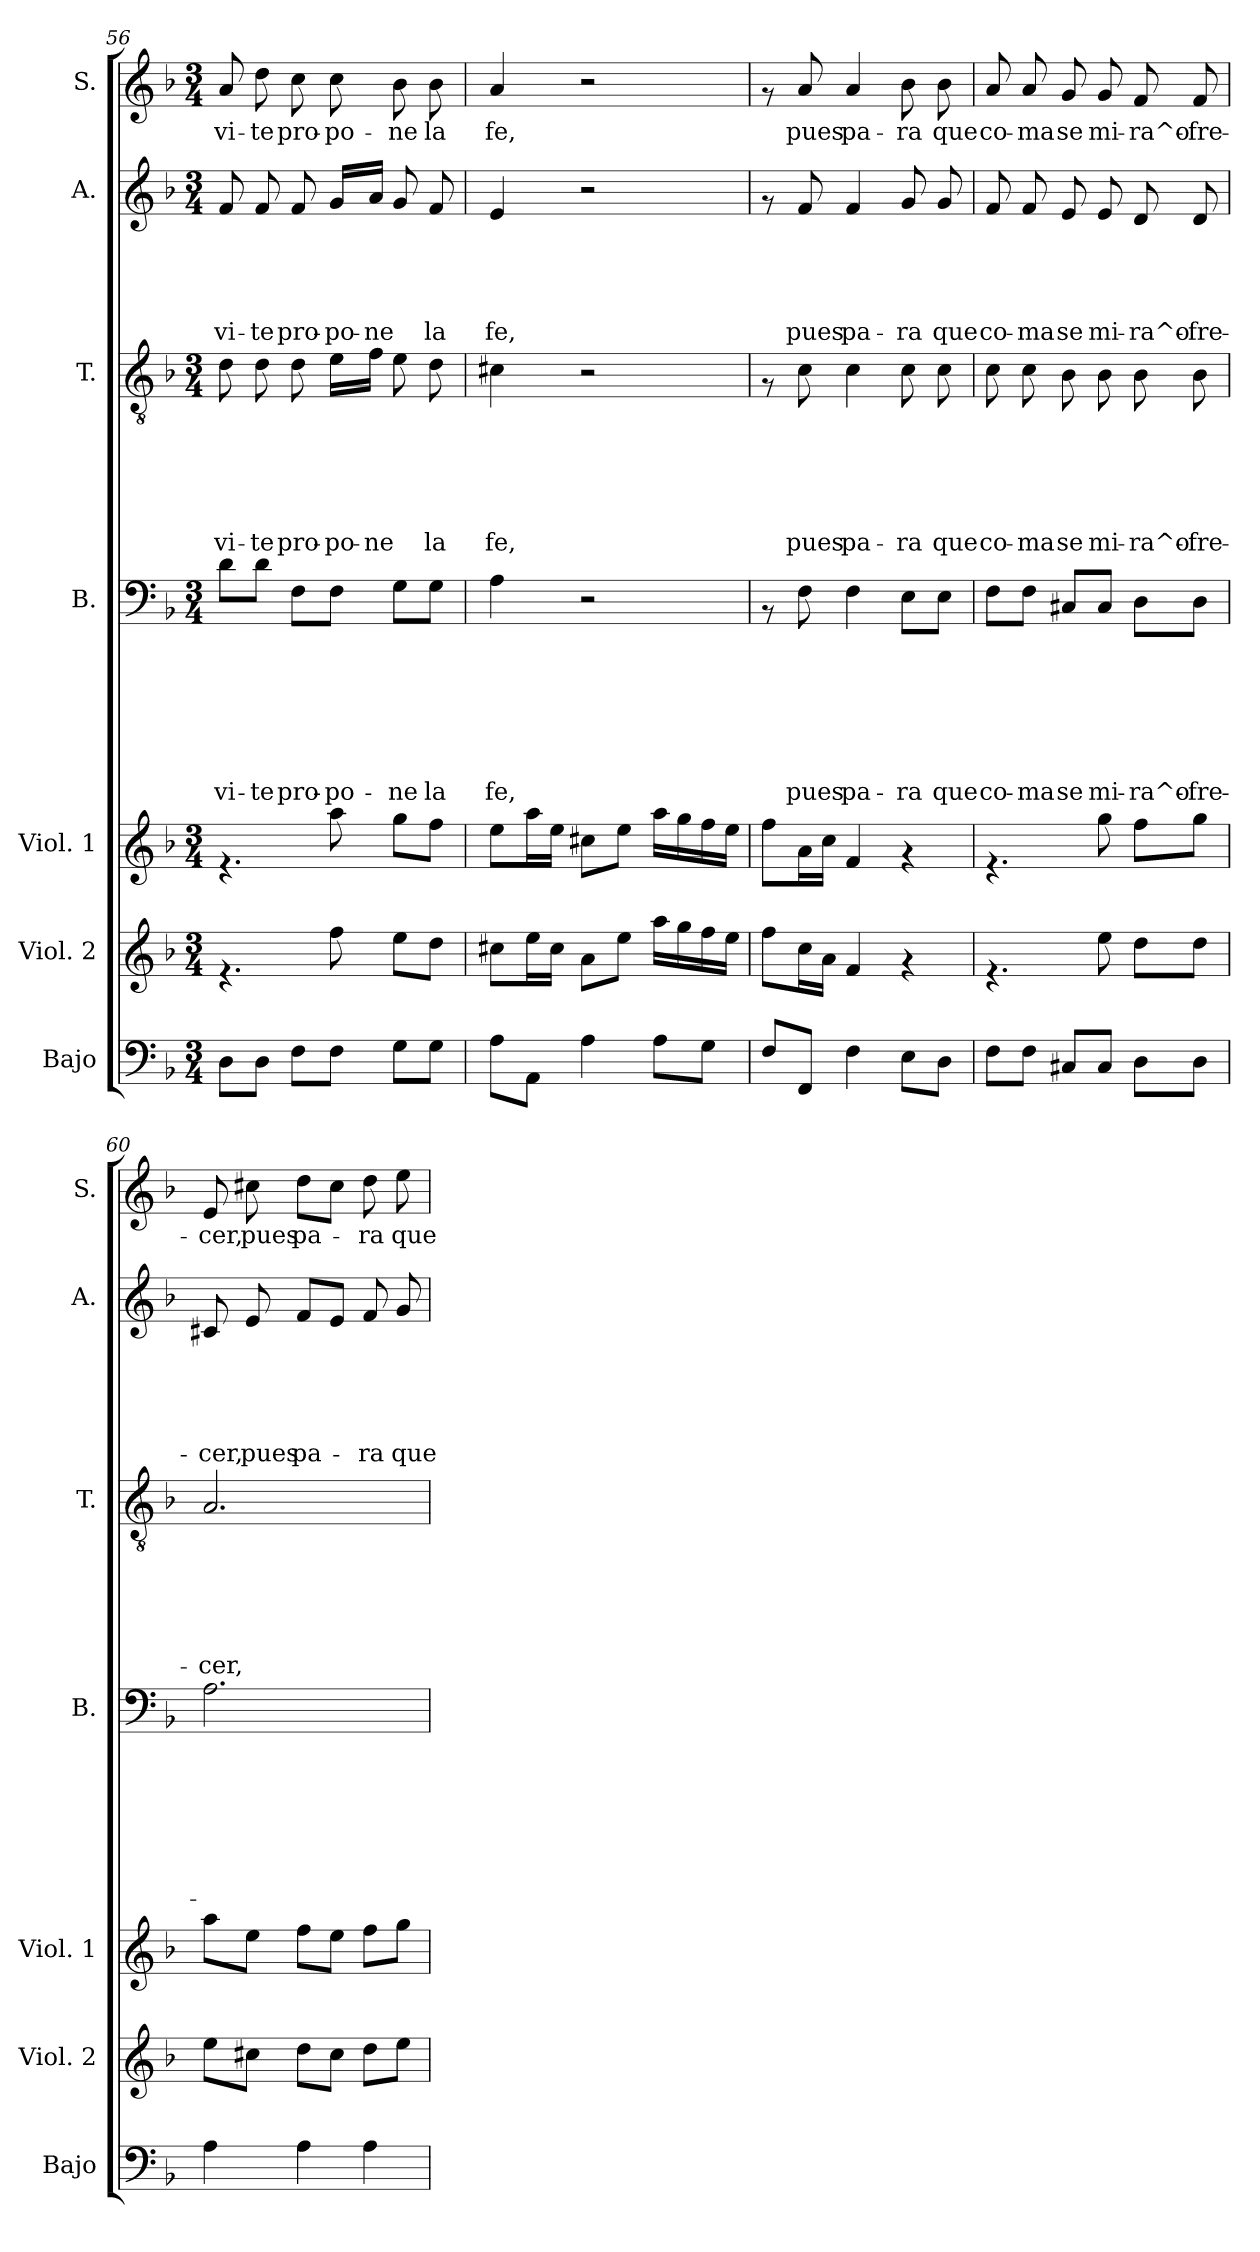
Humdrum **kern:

**kern	**kern	**kern	**kern	**text	**text	**text	**text	**text	**text	**text	**kern	**text	**text	**text	**text	**text	**text	**kern	**text	**text	**text	**text	**text	**kern	**text
*part7	*part6	*part5	*part4	*part4	*part4	*part4	*part4	*part4	*part4	*part4	*part3	*part3	*part3	*part3	*part3	*part3	*part3	*part2	*part2	*part2	*part2	*part2	*part2	*part1	*part1
*staff7	*staff6	*staff5	*staff4	*staff4	*staff4	*staff4	*staff4	*staff4	*staff4	*staff4	*staff3	*staff3	*staff3	*staff3	*staff3	*staff3	*staff3	*staff2	*staff2	*staff2	*staff2	*staff2	*staff2	*staff1	*staff1
*I"Bajo	*I"Viol. 2	*I"Viol. 1	*I"B.	*	*	*	*	*	*	*	*I"T.	*	*	*	*	*	*	*I"A.	*	*	*	*	*	*I"S.	*
*I'Bajo	*I'Viol. 2	*I'Viol. 1	*I'B.	*	*	*	*	*	*	*	*I'T.	*	*	*	*	*	*	*I'A.	*	*	*	*	*	*I'S.	*
*clefF4	*clefG2	*clefG2	*clefF4	*	*	*	*	*	*	*	*clefGv2	*	*	*	*	*	*	*clefG2	*	*	*	*	*	*clefG2	*
*ITrd7c12	*	*	*	*	*	*	*	*	*	*	*	*	*	*	*	*	*	*	*	*	*	*	*	*	*
*k[b-]	*k[b-]	*k[b-]	*k[b-]	*	*	*	*	*	*	*	*k[b-]	*	*	*	*	*	*	*k[b-]	*	*	*	*	*	*k[b-]	*
*F:	*F:	*F:	*F:	*	*	*	*	*	*	*	*F:	*	*	*	*	*	*	*F:	*	*	*	*	*	*F:	*
*M3/4	*M3/4	*M3/4	*M3/4	*	*	*	*	*	*	*	*M3/4	*	*	*	*	*	*	*M3/4	*	*	*	*	*	*M3/4	*
=56	=56	=56	=56	=56	=56	=56	=56	=56	=56	=56	=56	=56	=56	=56	=56	=56	=56	=56	=56	=56	=56	=56	=56	=56	=56
!	!	!	!	!	!	!	!	!	!	!LO:LY:b	!	!	!	!	!	!	!LO:LY:b	!	!	!	!	!	!LO:LY:b	!	!LO:LY:b
8DD\L	4.rf	4.rf	8d\L	.	.	.	.	.	.	vi-	8d\	.	.	.	.	.	-vi-	8f/	.	.	.	.	-vi-	8a/	-vi-
!	!	!	!	!	!	!	!	!	!	!LO:LY:b	!	!	!	!	!	!	!LO:LY:b	!	!	!	!	!	!LO:LY:b	!	!LO:LY:b
8DD\J	.	.	8d\J	.	.	.	.	.	.	-te	8d\	.	.	.	.	.	-te	8f/	.	.	.	.	-te	8dd\	-te
!	!	!	!	!	!	!	!	!	!	!LO:LY:b	!	!	!	!	!	!	!LO:LY:b	!	!	!	!	!	!LO:LY:b	!	!LO:LY:b
8FF\L	.	.	8F\L	.	.	.	.	.	.	pro-	8d\	.	.	.	.	.	pro-	8f/	.	.	.	.	pro-	8cc\	pro-
!	!	!	!	!	!	!	!	!	!	!LO:LY:b	!	!	!	!	!	!	!LO:LY:b	!	!	!	!	!	!LO:LY:b	!	!LO:LY:b
8FF\J	8ff\	8aa\	8F\J	.	.	.	.	.	.	-po-	16e\LL	.	.	.	.	.	-po-	16g/LL	.	.	.	.	-po-	8cc\	-po-
!	!	!	!	!	!	!	!	!	!	!	!	!	!	!	!	!	!LO:LY:b	!	!	!	!	!	!LO:LY:b	!	!
.	.	.	.	.	.	.	.	.	.	.	16f\JJ	.	.	.	.	.	-ne	16a/JJ	.	.	.	.	-ne	.	.
!	!	!	!	!	!	!	!	!	!	!LO:LY:b	!	!	!	!	!	!	!	!	!	!	!	!	!	!	!LO:LY:b
8GG\L	8ee\L	8gg\L	8G\L	.	.	.	.	.	.	-ne	8e\	.	.	.	.	.	.	8g/	.	.	.	.	.	8b-\	-ne
!	!	!	!	!	!	!	!	!	!	!LO:LY:b	!	!	!	!	!	!	!LO:LY:b	!	!	!	!	!	!LO:LY:b	!	!LO:LY:b
8GG\J	8dd\J	8ff\J	8G\J	.	.	.	.	.	.	la	8d\	.	.	.	.	.	la	8f/	.	.	.	.	la	8b-\	la
=57	=57	=57	=57	=57	=57	=57	=57	=57	=57	=57	=57	=57	=57	=57	=57	=57	=57	=57	=57	=57	=57	=57	=57	=57	=57
!	!	!	!	!	!	!	!	!	!	!LO:LY:b	!	!	!	!	!	!	!LO:LY:b	!	!	!	!	!	!LO:LY:b	!	!LO:LY:b
8AA\L	8cc#X\L	8ee\L	4A\	.	.	.	.	.	.	fe,	4c#X\	.	.	.	.	.	fe,	4e/	.	.	.	.	fe,	4a/	fe,
8AAA\J	16ee\L	16aa\L	.	.	.	.	.	.	.	.	.	.	.	.	.	.	.	.	.	.	.	.	.	.	.
.	16cc#\JJ	16ee\JJ	.	.	.	.	.	.	.	.	.	.	.	.	.	.	.	.	.	.	.	.	.	.	.
4AA\	8a\L	8cc#X\L	2r	.	.	.	.	.	.	.	2r	.	.	.	.	.	.	2r	.	.	.	.	.	2r	.
.	8ee\J	8ee\J	.	.	.	.	.	.	.	.	.	.	.	.	.	.	.	.	.	.	.	.	.	.	.
8AA\L	16aa\LL	16aa\LL	.	.	.	.	.	.	.	.	.	.	.	.	.	.	.	.	.	.	.	.	.	.	.
.	16gg\	16gg\	.	.	.	.	.	.	.	.	.	.	.	.	.	.	.	.	.	.	.	.	.	.	.
8GG\J	16ff\	16ff\	.	.	.	.	.	.	.	.	.	.	.	.	.	.	.	.	.	.	.	.	.	.	.
.	16ee\JJ	16ee\JJ	.	.	.	.	.	.	.	.	.	.	.	.	.	.	.	.	.	.	.	.	.	.	.
=58	=58	=58	=58	=58	=58	=58	=58	=58	=58	=58	=58	=58	=58	=58	=58	=58	=58	=58	=58	=58	=58	=58	=58	=58	=58
8FF/L	8ff\L	8ff\L	8rAA	.	.	.	.	.	.	.	8rF	.	.	.	.	.	.	8rf	.	.	.	.	.	8rf	.
!	!	!	!	!	!	!	!	!	!	!LO:LY:b	!	!	!	!	!	!	!LO:LY:b	!	!	!	!	!	!LO:LY:b	!	!LO:LY:b
8FFF/J	16cc\L	16a\L	8F\	.	.	.	.	.	.	pues	8c\	.	.	.	.	.	pues	8f/	.	.	.	.	pues	8a/	pues
.	16a\JJ	16cc\JJ	.	.	.	.	.	.	.	.	.	.	.	.	.	.	.	.	.	.	.	.	.	.	.
!	!	!	!	!	!	!	!	!	!	!LO:LY:b	!	!	!	!	!	!	!LO:LY:b	!	!	!	!	!	!LO:LY:b	!	!LO:LY:b
4FF\	4f/	4f/	4F\	.	.	.	.	.	.	pa-	4c\	.	.	.	.	.	pa-	4f/	.	.	.	.	pa-	4a/	pa-
!	!	!	!	!	!	!	!	!	!	!LO:LY:b	!	!	!	!	!	!	!LO:LY:b	!	!	!	!	!	!LO:LY:b	!	!LO:LY:b
8EE\L	4rf	4rf	8E\L	.	.	.	.	.	.	-ra	8c\	.	.	.	.	.	-ra	8g/	.	.	.	.	-ra	8b-\	-ra
!	!	!	!	!	!	!	!	!	!	!LO:LY:b	!	!	!	!	!	!	!LO:LY:b	!	!	!	!	!	!LO:LY:b	!	!LO:LY:b
8DD\J	.	.	8E\J	.	.	.	.	.	.	que	8c\	.	.	.	.	.	que	8g/	.	.	.	.	que	8b-\	que
=59	=59	=59	=59	=59	=59	=59	=59	=59	=59	=59	=59	=59	=59	=59	=59	=59	=59	=59	=59	=59	=59	=59	=59	=59	=59
!	!	!	!	!	!	!	!	!	!	!LO:LY:b	!	!	!	!	!	!	!LO:LY:b	!	!	!	!	!	!LO:LY:b	!	!LO:LY:b
8FF\L	4.rf	4.rf	8F\L	.	.	.	.	.	.	co-	8c\	.	.	.	.	.	co-	8f/	.	.	.	.	co-	8a/	co-
!	!	!	!	!	!	!	!	!	!	!LO:LY:b	!	!	!	!	!	!	!LO:LY:b	!	!	!	!	!	!LO:LY:b	!	!LO:LY:b
8FF\J	.	.	8F\J	.	.	.	.	.	.	-ma	8c\	.	.	.	.	.	-ma	8f/	.	.	.	.	-ma	8a/	-ma
!	!	!	!	!	!	!	!	!	!	!LO:LY:b	!	!	!	!	!	!	!LO:LY:b	!	!	!	!	!	!LO:LY:b	!	!LO:LY:b
8CC#X/L	.	.	8C#X/L	.	.	.	.	.	.	se	8B-\	.	.	.	.	.	se	8e/	.	.	.	.	se	8g/	se
!	!	!	!	!	!	!	!	!	!	!LO:LY:b	!	!	!	!	!	!	!LO:LY:b	!	!	!	!	!	!LO:LY:b	!	!LO:LY:b
8CC#/J	8ee\	8gg\	8C#/J	.	.	.	.	.	.	mi-	8B-\	.	.	.	.	.	mi-	8e/	.	.	.	.	mi-	8g/	mi-
!	!	!	!	!	!	!	!	!	!	!LO:LY:b	!	!	!	!	!	!	!LO:LY:b	!	!	!	!	!	!LO:LY:b	!	!LO:LY:b
8DD\L	8dd\L	8ff\L	8D\L	.	.	.	.	.	.	-ra^o-	8B-\	.	.	.	.	.	-ra^o-	8d/	.	.	.	.	-ra^o-	8f/	-ra^o-
!	!	!	!	!	!	!	!	!	!	!LO:LY:b	!	!	!	!	!	!	!LO:LY:b	!	!	!	!	!	!LO:LY:b	!	!LO:LY:b
8DD\J	8dd\J	8gg\J	8D\J	.	.	.	.	.	.	-fre-	8B-\	.	.	.	.	.	-fre-	8d/	.	.	.	.	-fre-	8f/	-fre-
!!LO:PB:g=z
=60	=60	=60	=60	=60	=60	=60	=60	=60	=60	=60	=60	=60	=60	=60	=60	=60	=60	=60	=60	=60	=60	=60	=60	=60	=60
!	!	!	!	!	!	!	!	!	!	!	!	!	!	!	!	!	!LO:LY:b	!	!	!	!	!	!LO:LY:b	!	!LO:LY:b
4AA\	8ee\L	8aa\L	2.A\	.	.	.	.	.	.	.	2.A/	.	.	.	.	.	-cer,	8c#X/	.	.	.	.	-cer,	8e/	-cer,
!	!	!	!	!	!	!	!	!	!	!	!	!	!	!	!	!	!	!	!	!	!	!	!LO:LY:b	!	!LO:LY:b
.	8cc#X\J	8ee\J	.	.	.	.	.	.	.	.	.	.	.	.	.	.	.	8e/	.	.	.	.	pues	8cc#X\	pues
!	!	!	!	!	!	!	!	!	!	!	!	!	!	!	!	!	!	!	!	!	!	!	!LO:LY:b	!	!LO:LY:b
4AA\	8dd\L	8ff\L	.	.	.	.	.	.	.	.	.	.	.	.	.	.	.	8f/L	.	.	.	.	pa-	8dd\L	pa-
.	8cc#\J	8ee\J	.	.	.	.	.	.	.	.	.	.	.	.	.	.	.	8e/J	.	.	.	.	.	8cc#\J	.
!	!	!	!	!	!	!	!	!	!	!	!	!	!	!	!	!	!	!	!	!	!	!	!LO:LY:b	!	!LO:LY:b
4AA\	8dd\L	8ff\L	.	.	.	.	.	.	.	.	.	.	.	.	.	.	.	8f/	.	.	.	.	-ra	8dd\	-ra
!	!	!	!	!	!	!	!	!	!	!	!	!	!	!	!	!	!	!	!	!	!	!	!LO:LY:b	!	!LO:LY:b
.	8ee\J	8gg\J	.	.	.	.	.	.	.	.	.	.	.	.	.	.	.	8g/	.	.	.	.	que	8ee\	que
=	=	=	=	=	=	=	=	=	=	=	=	=	=	=	=	=	=	=	=	=	=	=	=	=	=
*-	*-	*-	*-	*-	*-	*-	*-	*-	*-	*-	*-	*-	*-	*-	*-	*-	*-	*-	*-	*-	*-	*-	*-	*-	*-
